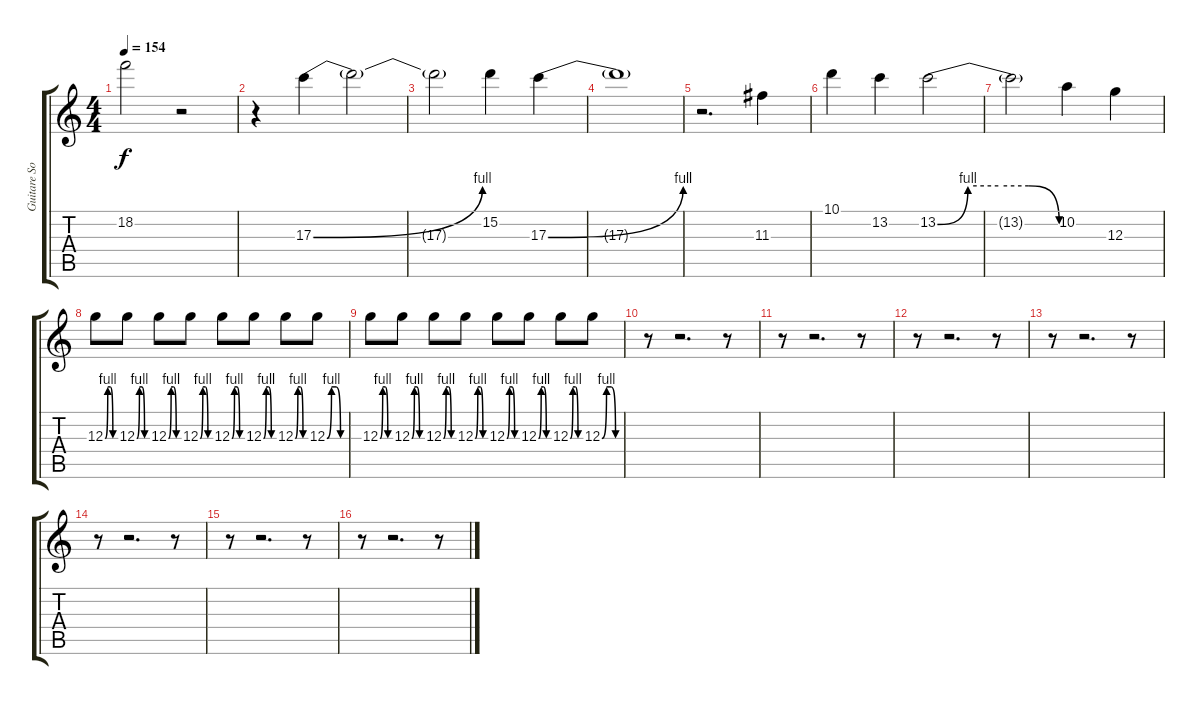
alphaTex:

\track ("Guitare Solo" "Guitare So") {instrument distortionguitar}
\staff {score tabs}
\tuning (E4 B3 G3 D3 A2 E2) {hide}
\ts (4 4)
\tempo 154
\clef g2
\ks c
18.2{t}.2{dy f} r.2 |
r.4 17.3{be (bend 0 0 60 4)}.4 17.3{t}.2 |
17.3{t}.2 15.2.4 17.3{be (bend 0 0 60 4)}.4 |
17.3{t}.1 |
r.2{d} 11.3.4 |
10.1.4 13.2.4 13.2{be (custom 0 0 15 4 30 4 45 4 60 0)}.2 |
13.2{t}.2 10.2.4 12.3.4 |
12.3{be (custom 0 0 15 4 30 4 45 0 60 0)}.8 12.3{be (custom 0 0 15 4 30 4 45 0 60 0)}.8 12.3{be (custom 0 0 15 4 30 4 45 0 60 0)}.8 12.3{be (custom 0 0 15 4 30 4 45 0 60 0)}.8 12.3{be (custom 0 0 15 4 30 4 45 0 60 0)}.8 12.3{be (custom 0 0 15 4 30 4 45 0 60 0)}.8 12.3{be (custom 0 0 15 4 30 4 45 0 60 0)}.8 12.3{be (custom 0 0 15 4 30 4 45 0 60 0)}.8 |
12.3{be (custom 0 0 15 4 30 4 45 0 60 0)}.8 12.3{be (custom 0 0 15 4 30 4 45 0 60 0)}.8 12.3{be (custom 0 0 15 4 30 4 45 0 60 0)}.8 12.3{be (custom 0 0 15 4 30 4 45 0 60 0)}.8 12.3{be (custom 0 0 15 4 30 4 45 0 60 0)}.8 12.3{be (custom 0 0 15 4 30 4 45 0 60 0)}.8 12.3{be (custom 0 0 15 4 30 4 45 0 60 0)}.8 12.3{be (custom 0 0 15 4 30 4 45 0 60 0)}.8 |
r.8 r.2{d} r.8 |
r.8 r.2{d} r.8 |
r.8 r.2{d} r.8 |
r.8 r.2{d} r.8 |
r.8 r.2{d} r.8 |
r.8 r.2{d} r.8 |
r.8 r.2{d} r.8
